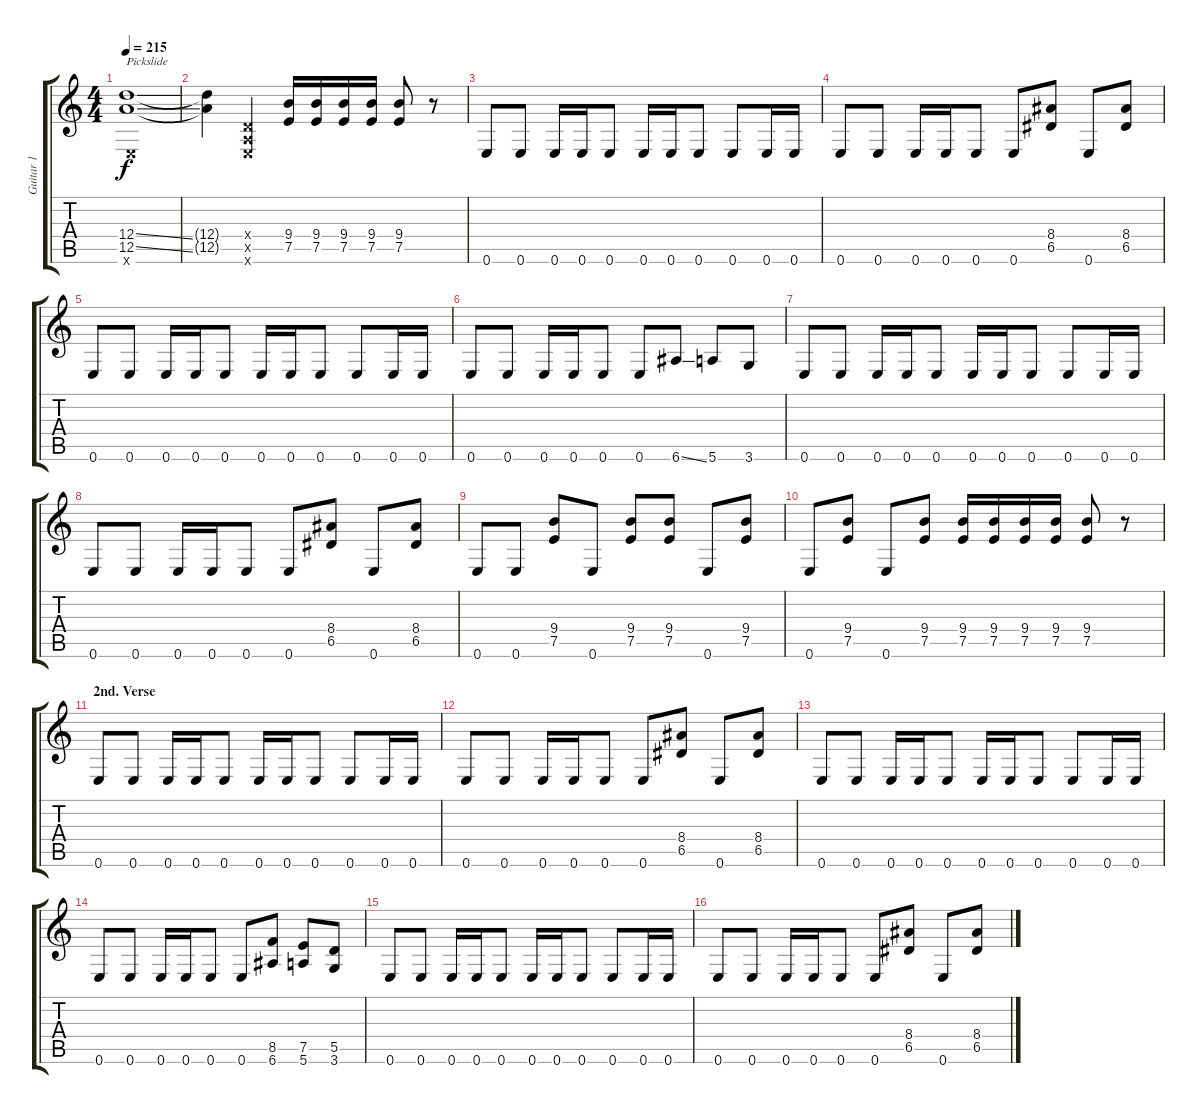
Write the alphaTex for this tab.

\track ("Guitar 1" "Guitar 1") {instrument distortionguitar}
\staff {score tabs}
\tuning (E4 B3 G3 D3 A2 E2) {hide}
\ts (4 4)
\tempo 215
\clef g2
\ks c
(12.4{ss} 12.5{ss} 0.6{x}).1{txt "Pickslide" dy f} |
(12.4{t} 12.5{t}).4 (0.4{x} 0.5{x} 0.6{x}).4 (9.4 7.5).16 (9.4 7.5).16 (9.4 7.5).16 (9.4 7.5).16 (9.4 7.5).8 r.8 |
0.6.8 0.6.8 0.6.16 0.6.16 0.6.8 0.6.16 0.6.16 0.6.8 0.6.8 0.6.16 0.6.16 |
0.6.8 0.6.8 0.6.16 0.6.16 0.6.8 0.6.8 (8.4 6.5).8 0.6.8 (8.4 6.5).8 |
0.6.8 0.6.8 0.6.16 0.6.16 0.6.8 0.6.16 0.6.16 0.6.8 0.6.8 0.6.16 0.6.16 |
0.6.8 0.6.8 0.6.16 0.6.16 0.6.8 0.6.8 6.6{ss}.8 5.6.8 3.6.8 |
0.6.8 0.6.8 0.6.16 0.6.16 0.6.8 0.6.16 0.6.16 0.6.8 0.6.8 0.6.16 0.6.16 |
0.6.8 0.6.8 0.6.16 0.6.16 0.6.8 0.6.8 (8.4 6.5).8 0.6.8 (8.4 6.5).8 |
0.6.8 0.6.8 (9.4 7.5).8 0.6.8 (9.4 7.5).8 (9.4 7.5).8 0.6.8 (9.4 7.5).8 |
0.6.8 (9.4 7.5).8 0.6.8 (9.4 7.5).8 (9.4 7.5).16 (9.4 7.5).16 (9.4 7.5).16 (9.4 7.5).16 (9.4 7.5).8 r.8 |
\section ("" "2nd. Verse")
0.6.8 0.6.8 0.6.16 0.6.16 0.6.8 0.6.16 0.6.16 0.6.8 0.6.8 0.6.16 0.6.16 |
0.6.8 0.6.8 0.6.16 0.6.16 0.6.8 0.6.8 (8.4 6.5).8 0.6.8 (8.4 6.5).8 |
0.6.8 0.6.8 0.6.16 0.6.16 0.6.8 0.6.16 0.6.16 0.6.8 0.6.8 0.6.16 0.6.16 |
0.6.8 0.6.8 0.6.16 0.6.16 0.6.8 0.6.8 (8.5 6.6).8 (7.5 5.6).8 (5.5 3.6).8 |
0.6.8 0.6.8 0.6.16 0.6.16 0.6.8 0.6.16 0.6.16 0.6.8 0.6.8 0.6.16 0.6.16 |
0.6.8 0.6.8 0.6.16 0.6.16 0.6.8 0.6.8 (8.4 6.5).8 0.6.8 (8.4 6.5).8
